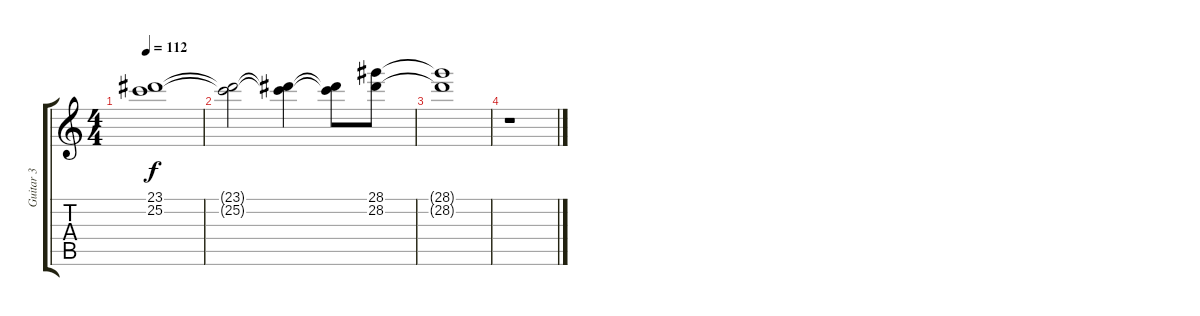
\track ("Guitar 3" "Guitar 3") {instrument viola}
\staff {score tabs}
\tuning (E4 B3 G3 D3 A2 E2) {hide}
\ts (4 4)
\tempo 112
\clef g2
\ks c
(23.1{t} 25.2{t}).1{dy f} |
(23.1{t} 25.2{t}).2 (23.1{t} 25.2{t}).4 (23.1{t} 25.2{t}).8 (28.1 28.2).8 |
(28.1{t} 28.2{t}).1 |
r.1
